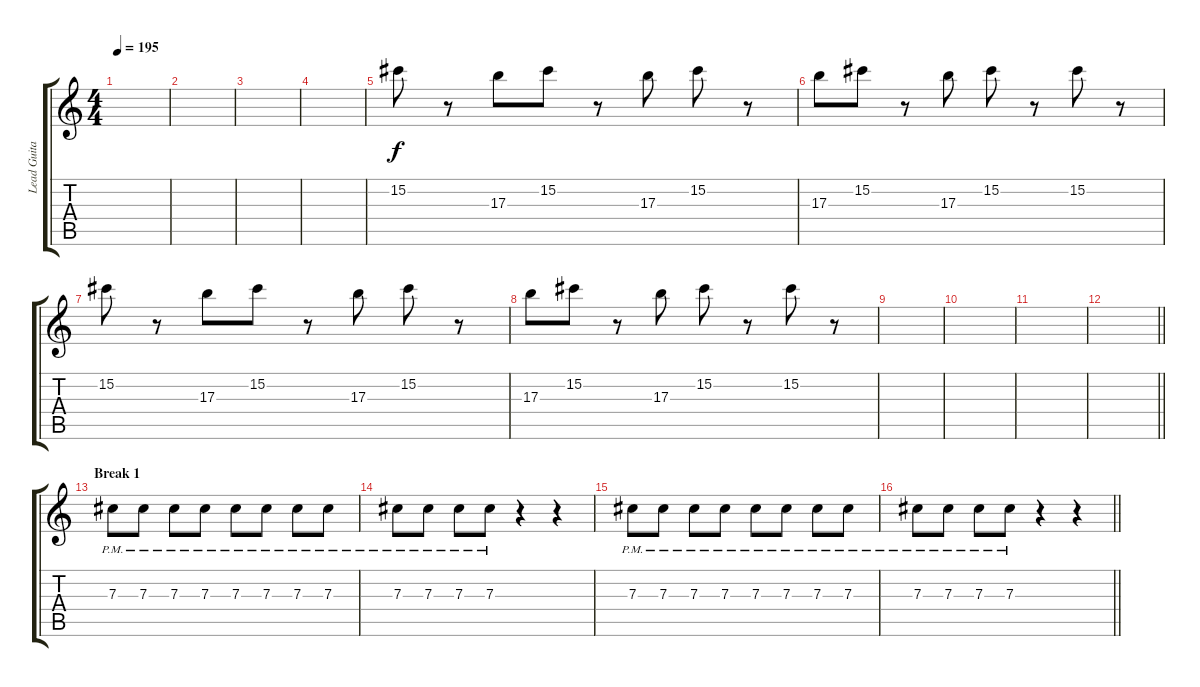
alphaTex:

\track ("Lead Guitar 2" "Lead Guita") {instrument overdrivenguitar}
\staff {score tabs}
\tuning (Eb4 Bb3 Gb3 Db3 Ab2 Eb2) {hide}
\ts (4 4)
\tempo 195
\clef g2
\ks c
|
|
|
|
15.2.8 r.8 17.3.8 15.2.8 r.8 17.3.8 15.2.8 r.8 |
17.3.8 15.2.8 r.8 17.3.8 15.2.8 r.8 15.2.8 r.8 |
15.2.8 r.8 17.3.8 15.2.8 r.8 17.3.8 15.2.8 r.8 |
17.3.8 15.2.8 r.8 17.3.8 15.2.8 r.8 15.2.8 r.8 |
|
|
|
\barLineRight lightlight
|
\section ("" "Break 1")
7.3{pm}.8 7.3{pm}.8 7.3{pm}.8 7.3{pm}.8 7.3{pm}.8 7.3{pm}.8 7.3{pm}.8 7.3{pm}.8 |
7.3{pm}.8 7.3{pm}.8 7.3{pm}.8 7.3{pm}.8 r.4 r.4 |
7.3{pm}.8 7.3{pm}.8 7.3{pm}.8 7.3{pm}.8 7.3{pm}.8 7.3{pm}.8 7.3{pm}.8 7.3{pm}.8 |
\barLineRight lightlight
7.3{pm}.8 7.3{pm}.8 7.3{pm}.8 7.3{pm}.8 r.4 r.4
